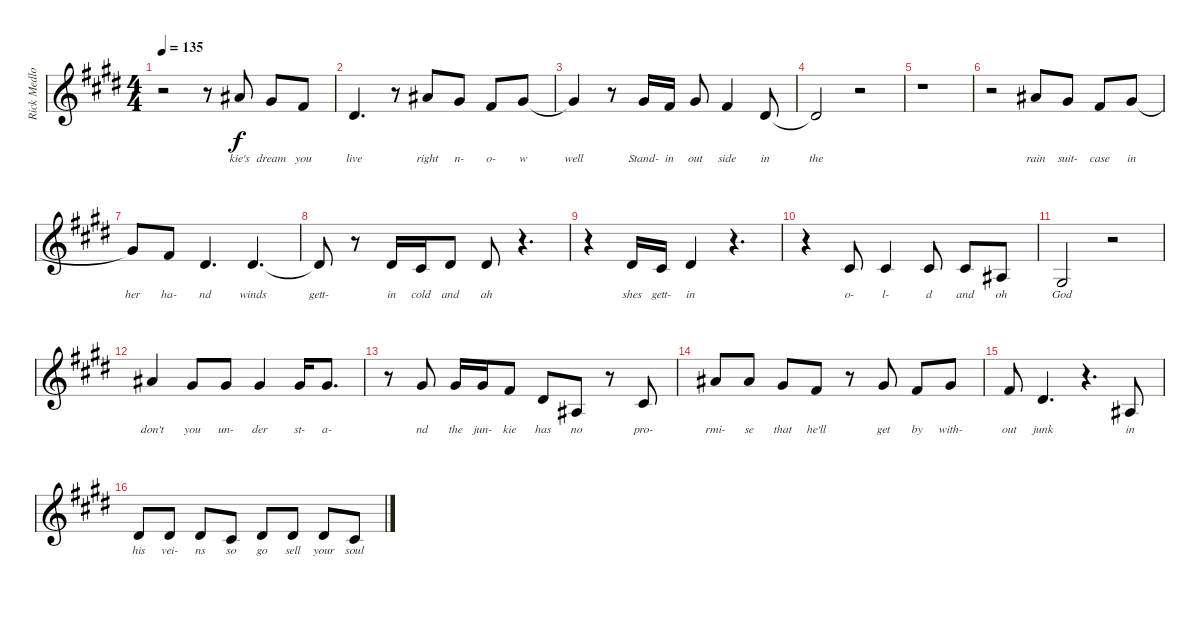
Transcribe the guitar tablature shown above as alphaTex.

\track ("Rick Medlocke Vocals" "Rick Medlo") {instrument violin}
\staff {score}
\tuning (Eb4 Bb3 Gb3 Db3 Ab2 Eb2) {hide}
\ts (4 4)
\tempo 135
\clef g2
\ks e
r.2{dy f} r.8 7.1.8{lyrics (0 "kie's") lyrics (1 "") lyrics (2 "") lyrics (3 "") lyrics (4 "")} 5.1.8{lyrics (0 "dream") lyrics (1 "") lyrics (2 "") lyrics (3 "") lyrics (4 "")} 8.2.8{lyrics (0 "you") lyrics (1 "") lyrics (2 "") lyrics (3 "") lyrics (4 "")} |
5.2.4{d lyrics (0 "live") lyrics (1 "") lyrics (2 "") lyrics (3 "") lyrics (4 "")} r.8 7.1.8{lyrics (0 "right") lyrics (1 "") lyrics (2 "") lyrics (3 "") lyrics (4 "")} 5.1.8{lyrics (0 "n-") lyrics (1 "") lyrics (2 "") lyrics (3 "") lyrics (4 "")} 8.2.8{lyrics (0 "o-") lyrics (1 "") lyrics (2 "") lyrics (3 "") lyrics (4 "")} 5.1.8{lyrics (0 "w") lyrics (1 "") lyrics (2 "") lyrics (3 "") lyrics (4 "")} |
5.1{t}.4{lyrics (0 "well") lyrics (1 "") lyrics (2 "") lyrics (3 "") lyrics (4 "")} r.8 5.1.16{lyrics (0 "Stand-") lyrics (1 "") lyrics (2 "") lyrics (3 "") lyrics (4 "")} 8.2.16{lyrics (0 "in") lyrics (1 "") lyrics (2 "") lyrics (3 "") lyrics (4 "")} 5.1.8{lyrics (0 "out") lyrics (1 "") lyrics (2 "") lyrics (3 "") lyrics (4 "")} 8.2.4{lyrics (0 "side") lyrics (1 "") lyrics (2 "") lyrics (3 "") lyrics (4 "")} 5.2.8{lyrics (0 "in") lyrics (1 "") lyrics (2 "") lyrics (3 "") lyrics (4 "")} |
5.2{t}.2{lyrics (0 "the") lyrics (1 "") lyrics (2 "") lyrics (3 "") lyrics (4 "")} r.2 |
r.1 |
r.2 7.1.8{lyrics (0 "rain") lyrics (1 "") lyrics (2 "") lyrics (3 "") lyrics (4 "")} 5.1.8{lyrics (0 "suit-") lyrics (1 "") lyrics (2 "") lyrics (3 "") lyrics (4 "")} 8.2.8{lyrics (0 "case") lyrics (1 "") lyrics (2 "") lyrics (3 "") lyrics (4 "")} 5.1.8{lyrics (0 "in") lyrics (1 "") lyrics (2 "") lyrics (3 "") lyrics (4 "")} |
5.1{t}.8{lyrics (0 "her") lyrics (1 "") lyrics (2 "") lyrics (3 "") lyrics (4 "")} 8.2.8{lyrics (0 "ha-") lyrics (1 "") lyrics (2 "") lyrics (3 "") lyrics (4 "")} 5.2.4{d lyrics (0 "nd") lyrics (1 "") lyrics (2 "") lyrics (3 "") lyrics (4 "")} 5.2.4{d lyrics (0 "winds") lyrics (1 "") lyrics (2 "") lyrics (3 "") lyrics (4 "")} |
5.2{t}.8{lyrics (0 "gett-") lyrics (1 "") lyrics (2 "") lyrics (3 "") lyrics (4 "")} r.8 5.2.16{lyrics (0 "in") lyrics (1 "") lyrics (2 "") lyrics (3 "") lyrics (4 "")} 7.3.16{lyrics (0 "cold") lyrics (1 "") lyrics (2 "") lyrics (3 "") lyrics (4 "")} 5.2.8{lyrics (0 "and") lyrics (1 "") lyrics (2 "") lyrics (3 "") lyrics (4 "")} 5.2.8{lyrics (0 "ah") lyrics (1 "") lyrics (2 "") lyrics (3 "") lyrics (4 "")} r.4{d} |
r.4 5.2.16{lyrics (0 "shes") lyrics (1 "") lyrics (2 "") lyrics (3 "") lyrics (4 "")} 7.3.16{lyrics (0 "gett-") lyrics (1 "") lyrics (2 "") lyrics (3 "") lyrics (4 "")} 5.2.4{lyrics (0 "in") lyrics (1 "") lyrics (2 "") lyrics (3 "") lyrics (4 "")} r.4{d} |
r.4 7.3.8{lyrics (0 "o-") lyrics (1 "") lyrics (2 "") lyrics (3 "") lyrics (4 "")} 7.3.4{lyrics (0 "l-") lyrics (1 "") lyrics (2 "") lyrics (3 "") lyrics (4 "")} 7.3.8{lyrics (0 "d") lyrics (1 "") lyrics (2 "") lyrics (3 "") lyrics (4 "")} 7.3.8{lyrics (0 "and") lyrics (1 "") lyrics (2 "") lyrics (3 "") lyrics (4 "")} 4.3.8{lyrics (0 "oh") lyrics (1 "") lyrics (2 "") lyrics (3 "") lyrics (4 "")} |
7.4.2{lyrics (0 "God") lyrics (1 "") lyrics (2 "") lyrics (3 "") lyrics (4 "")} r.2 |
7.1.4{lyrics (0 "don't") lyrics (1 "") lyrics (2 "") lyrics (3 "") lyrics (4 "")} 5.1.8{lyrics (0 "you") lyrics (1 "") lyrics (2 "") lyrics (3 "") lyrics (4 "")} 5.1.8{lyrics (0 "un-") lyrics (1 "") lyrics (2 "") lyrics (3 "") lyrics (4 "")} 5.1.4{lyrics (0 "der") lyrics (1 "") lyrics (2 "") lyrics (3 "") lyrics (4 "")} 5.1.16{lyrics (0 "st-") lyrics (1 "") lyrics (2 "") lyrics (3 "") lyrics (4 "")} 5.1.8{d lyrics (0 "a-") lyrics (1 "") lyrics (2 "") lyrics (3 "") lyrics (4 "")} |
r.8 5.1.8{lyrics (0 "nd") lyrics (1 "") lyrics (2 "") lyrics (3 "") lyrics (4 "")} 5.1.16{lyrics (0 "the") lyrics (1 "") lyrics (2 "") lyrics (3 "") lyrics (4 "")} 5.1.16{lyrics (0 "jun-") lyrics (1 "") lyrics (2 "") lyrics (3 "") lyrics (4 "")} 8.2.8{lyrics (0 "kie") lyrics (1 "") lyrics (2 "") lyrics (3 "") lyrics (4 "")} 5.2.8{lyrics (0 "has") lyrics (1 "") lyrics (2 "") lyrics (3 "") lyrics (4 "")} 4.3.8{lyrics (0 "no") lyrics (1 "") lyrics (2 "") lyrics (3 "") lyrics (4 "")} r.8 7.3.8{lyrics (0 "pro-") lyrics (1 "") lyrics (2 "") lyrics (3 "") lyrics (4 "")} |
7.1.8{lyrics (0 "rmi-") lyrics (1 "") lyrics (2 "") lyrics (3 "") lyrics (4 "")} 7.1.8{lyrics (0 "se") lyrics (1 "") lyrics (2 "") lyrics (3 "") lyrics (4 "")} 5.1.8{lyrics (0 "that") lyrics (1 "") lyrics (2 "") lyrics (3 "") lyrics (4 "")} 8.2.8{lyrics (0 "he'll") lyrics (1 "") lyrics (2 "") lyrics (3 "") lyrics (4 "")} r.8 5.1.8{lyrics (0 "get") lyrics (1 "") lyrics (2 "") lyrics (3 "") lyrics (4 "")} 8.2.8{lyrics (0 "by") lyrics (1 "") lyrics (2 "") lyrics (3 "") lyrics (4 "")} 5.1.8{lyrics (0 "with-") lyrics (1 "") lyrics (2 "") lyrics (3 "") lyrics (4 "")} |
8.2.8{lyrics (0 "out") lyrics (1 "") lyrics (2 "") lyrics (3 "") lyrics (4 "")} 5.2.4{d lyrics (0 "junk") lyrics (1 "") lyrics (2 "") lyrics (3 "") lyrics (4 "")} r.4{d} 4.3.8{lyrics (0 "in") lyrics (1 "") lyrics (2 "") lyrics (3 "") lyrics (4 "")} |
5.2.8{lyrics (0 "his") lyrics (1 "") lyrics (2 "") lyrics (3 "") lyrics (4 "")} 5.2.8{lyrics (0 "vei-") lyrics (1 "") lyrics (2 "") lyrics (3 "") lyrics (4 "")} 5.2.8{lyrics (0 "ns") lyrics (1 "") lyrics (2 "") lyrics (3 "") lyrics (4 "")} 7.3.8{lyrics (0 "so") lyrics (1 "") lyrics (2 "") lyrics (3 "") lyrics (4 "")} 5.2.8{lyrics (0 "go") lyrics (1 "") lyrics (2 "") lyrics (3 "") lyrics (4 "")} 5.2.8{lyrics (0 "sell") lyrics (1 "") lyrics (2 "") lyrics (3 "") lyrics (4 "")} 5.2.8{lyrics (0 "your") lyrics (1 "") lyrics (2 "") lyrics (3 "") lyrics (4 "")} 7.3.8{lyrics (0 "soul") lyrics (1 "") lyrics (2 "") lyrics (3 "") lyrics (4 "")}
